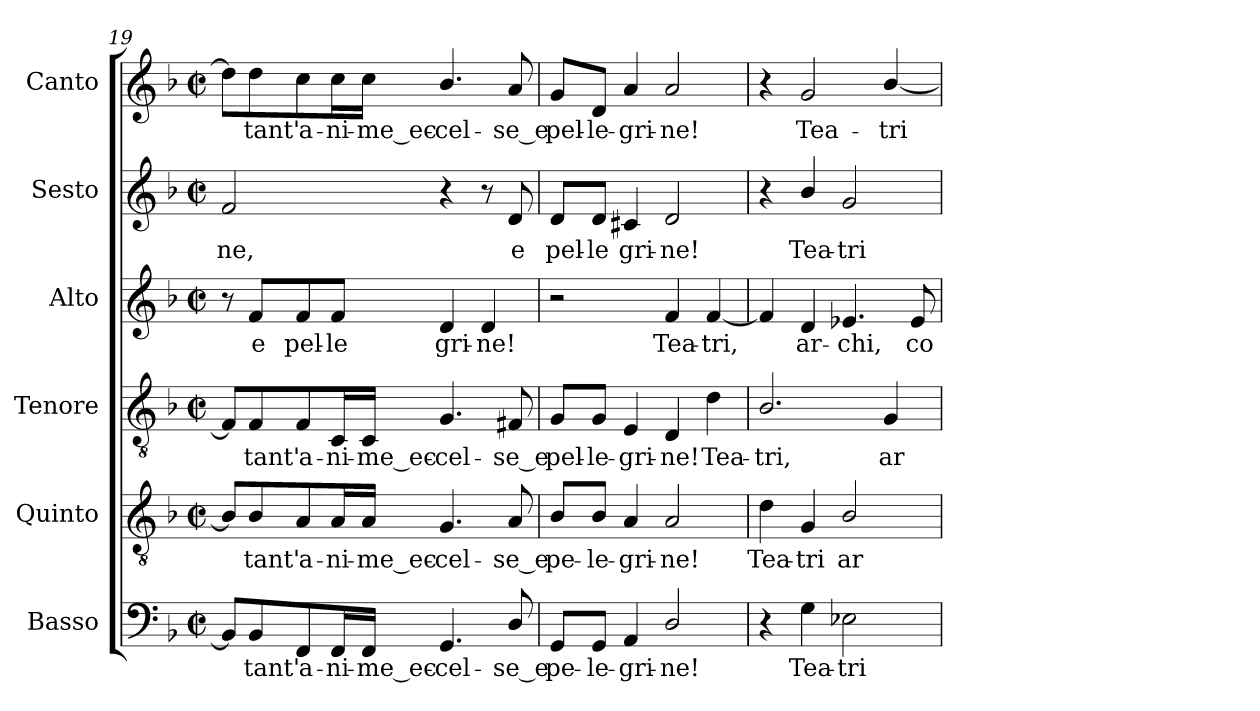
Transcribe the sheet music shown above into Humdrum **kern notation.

**kern	**text	**kern	**text	**kern	**text	**kern	**text	**kern	**text	**kern	**text
*part6	*part6	*part5	*part5	*part4	*part4	*part3	*part3	*part2	*part2	*part1	*part1
*staff6	*staff6	*staff5	*staff5	*staff4	*staff4	*staff3	*staff3	*staff2	*staff2	*staff1	*staff1
*I"Basso	*	*I"Quinto	*	*I"Tenore	*	*I"Alto	*	*I"Sesto	*	*I"Canto	*
*I'B.	*	*I'T.	*	*I'T.	*	*I'A.	*	*I'S.	*	*	*
*clefF4	*	*clefGv2	*	*clefGv2	*	*clefG2	*	*clefG2	*	*clefG2	*
*	*	*ITrd7c12	*	*ITrd7c12	*	*	*	*	*	*	*
*k[b-]	*	*k[b-]	*	*k[b-]	*	*k[b-]	*	*k[b-]	*	*k[b-]	*
*F:	*	*F:	*	*F:	*	*F:	*	*F:	*	*F:	*
*M2/2	*	*M2/2	*	*M2/2	*	*M2/2	*	*M2/2	*	*M2/2	*
*met(c|)	*	*met(c|)	*	*met(c|)	*	*met(c|)	*	*met(c|)	*	*met(c|)	*
=19	=19	=19	=19	=19	=19	=19	=19	=19	=19	=19	=19
!	!	!	!	!	!	!	!	!	!LO:LY:b:color=#000000	!	!
8BB-i/L]	.	8BB-i/L]	.	8FFi/L]	.	8r	.	2fi/	-ne,	8ddi\L]	.
!	!LO:LY:b:color=#000000	!	!	!	!	!	!	!	!	!	!
!	!	!	!LO:LY:b:color=#000000	!	!	!	!	!	!	!	!
!	!	!	!	!	!LO:LY:b:color=#000000	!	!	!	!	!	!
!	!	!	!	!	!	!	!LO:LY:b:color=#000000	!	!	!	!
!	!	!	!	!	!	!	!	!	!	!	!LO:LY:b:color=#000000
8BB-i/	tant'	8BB-i/	tant'	8FFi/	tant'	8fi/L	e	.	.	8ddi\	tant'
!	!LO:LY:b:color=#000000	!	!	!	!	!	!	!	!	!	!
!	!	!	!LO:LY:b:color=#000000	!	!	!	!	!	!	!	!
!	!	!	!	!	!LO:LY:b:color=#000000	!	!	!	!	!	!
!	!	!	!	!	!	!	!LO:LY:b:color=#000000	!	!	!	!
!	!	!	!	!	!	!	!	!	!	!	!LO:LY:b:color=#000000
8FFi/	a-	8AAi/	a-	8FFi/	a-	8fi/	pel-	.	.	8cci\	a-
!	!LO:LY:b:color=#000000	!	!	!	!	!	!	!	!	!	!
!	!	!	!LO:LY:b:color=#000000	!	!	!	!	!	!	!	!
!	!	!	!	!	!LO:LY:b:color=#000000	!	!	!	!	!	!
!	!	!	!	!	!	!	!LO:LY:b:color=#000000	!	!	!	!
!	!	!	!	!	!	!	!	!	!	!	!LO:LY:b:color=#000000
16FFi/L	-ni-	16AAi/L	-ni-	16CCi/L	-ni-	8fi/J	-le	.	.	16cci\L	-ni-
!	!LO:LY:b:color=#000000	!	!	!	!	!	!	!	!	!	!
!	!	!	!LO:LY:b:color=#000000	!	!	!	!	!	!	!	!
!	!	!	!	!	!LO:LY:b:color=#000000	!	!	!	!	!	!
!	!	!	!	!	!	!	!	!	!	!	!LO:LY:b:color=#000000
16FFi/JJ	-me_ec-	16AAi/JJ	-me_ec-	16CCi/JJ	-me_ec-	.	.	.	.	16cci\JJ	-me_ec-
!	!LO:LY:b:color=#000000	!	!	!	!	!	!	!	!	!	!
!	!	!	!LO:LY:b:color=#000000	!	!	!	!	!	!	!	!
!	!	!	!	!	!LO:LY:b:color=#000000	!	!	!	!	!	!
!	!	!	!	!	!	!	!LO:LY:b:color=#000000	!	!	!	!
!	!	!	!	!	!	!	!	!	!	!	!LO:LY:b:color=#000000
4.GGi/	-cel-	4.GGi/	-cel-	4.GGi/	-cel-	4di/	gri-	4r	.	4.b-i/	-cel-
!	!	!	!	!	!	!	!LO:LY:b:color=#000000	!	!	!	!
.	.	.	.	.	.	4di/	-ne!	8r	.	.	.
!	!LO:LY:b:color=#000000	!	!	!	!	!	!	!	!	!	!
!	!	!	!LO:LY:b:color=#000000	!	!	!	!	!	!	!	!
!	!	!	!	!	!LO:LY:b:color=#000000	!	!	!	!	!	!
!	!	!	!	!	!	!	!	!	!LO:LY:b:color=#000000	!	!
!	!	!	!	!	!	!	!	!	!	!	!LO:LY:b:color=#000000
8Di/	-se_e	8AAi/	-se_e	8FF#Xi/	-se_e	.	.	8di/	e	8ai/	-se_e
=20	=20	=20	=20	=20	=20	=20	=20	=20	=20	=20	=20
!	!LO:LY:b:color=#000000	!	!	!	!	!	!	!	!	!	!
!	!	!	!LO:LY:b:color=#000000	!	!	!	!	!	!	!	!
!	!	!	!	!	!LO:LY:b:color=#000000	!	!	!	!	!	!
!	!	!	!	!	!	!	!	!	!LO:LY:b:color=#000000	!	!
!	!	!	!	!	!	!	!	!	!	!	!LO:LY:b:color=#000000
8GGi/L	pe-	8BB-i/L	pe-	8GGi/L	pel-	2r	.	8di/L	pel-	8gi/L	pel-
!	!LO:LY:b:color=#000000	!	!	!	!	!	!	!	!	!	!
!	!	!	!LO:LY:b:color=#000000	!	!	!	!	!	!	!	!
!	!	!	!	!	!LO:LY:b:color=#000000	!	!	!	!	!	!
!	!	!	!	!	!	!	!	!	!LO:LY:b:color=#000000	!	!
!	!	!	!	!	!	!	!	!	!	!	!LO:LY:b:color=#000000
8GGi/J	-le-	8BB-i/J	-le-	8GGi/J	-le-	.	.	8di/J	-le	8di/J	-le-
!	!LO:LY:b:color=#000000	!	!	!	!	!	!	!	!	!	!
!	!	!	!LO:LY:b:color=#000000	!	!	!	!	!	!	!	!
!	!	!	!	!	!LO:LY:b:color=#000000	!	!	!	!	!	!
!	!	!	!	!	!	!	!	!	!LO:LY:b:color=#000000	!	!
!	!	!	!	!	!	!	!	!	!	!	!LO:LY:b:color=#000000
4AAi/	-gri-	4AAi/	-gri-	4EEi/	-gri-	.	.	4c#Xi/	gri-	4ai/	-gri-
!	!LO:LY:b:color=#000000	!	!	!	!	!	!	!	!	!	!
!	!	!	!LO:LY:b:color=#000000	!	!	!	!	!	!	!	!
!	!	!	!	!	!LO:LY:b:color=#000000	!	!	!	!	!	!
!	!	!	!	!	!	!	!LO:LY:b:color=#000000	!	!	!	!
!	!	!	!	!	!	!	!	!	!LO:LY:b:color=#000000	!	!
!	!	!	!	!	!	!	!	!	!	!	!LO:LY:b:color=#000000
2Di/	-ne!	2AAi/	-ne!	4DDi/	-ne!	4fi/	Tea-	2di/	-ne!	2ai/	-ne!
!	!	!	!	!	!LO:LY:b:color=#000000	!	!	!	!	!	!
!	!	!	!	!	!	!	!LO:LY:b:color=#000000	!	!	!	!
.	.	.	.	4Di\	Tea-	[4fi/	-tri,	.	.	.	.
=21	=21	=21	=21	=21	=21	=21	=21	=21	=21	=21	=21
!	!	!	!LO:LY:b:color=#000000	!	!	!	!	!	!	!	!
!	!	!	!	!	!LO:LY:b:color=#000000	!	!	!	!	!	!
4r	.	4Di\	Tea-	2.BB-i/	-tri,	4fi/]	.	4r	.	4r	.
!	!LO:LY:b:color=#000000	!	!	!	!	!	!	!	!	!	!
!	!	!	!LO:LY:b:color=#000000	!	!	!	!	!	!	!	!
!	!	!	!	!	!	!	!LO:LY:b:color=#000000	!	!	!	!
!	!	!	!	!	!	!	!	!	!LO:LY:b:color=#000000	!	!
!	!	!	!	!	!	!	!	!	!	!	!LO:LY:b:color=#000000
4Gi\	Tea-	4GGi/	-tri	.	.	4di/	ar-	4b-i/	Tea-	2gi/	Tea-
!	!LO:LY:b:color=#000000	!	!	!	!	!	!	!	!	!	!
!	!	!	!LO:LY:b:color=#000000	!	!	!	!	!	!	!	!
!	!	!	!	!	!	!	!LO:LY:b:color=#000000	!	!	!	!
!	!	!	!	!	!	!	!	!	!LO:LY:b:color=#000000	!	!
2E-Xi\	-tri	2BB-i/	ar-	.	.	4.e-Xi/	-chi,	2gi/	-tri	.	.
!	!	!	!	!	!LO:LY:b:color=#000000	!	!	!	!	!	!
!	!	!	!	!	!	!	!	!	!	!	!LO:LY:b:color=#000000
.	.	.	.	4GGi/	ar-	.	.	.	.	[4b-i/	-tri
!	!	!	!	!	!	!	!LO:LY:b:color=#000000	!	!	!	!
.	.	.	.	.	.	8e-i/	co-	.	.	.	.
=	=	=	=	=	=	=	=	=	=	=	=
*-	*-	*-	*-	*-	*-	*-	*-	*-	*-	*-	*-
